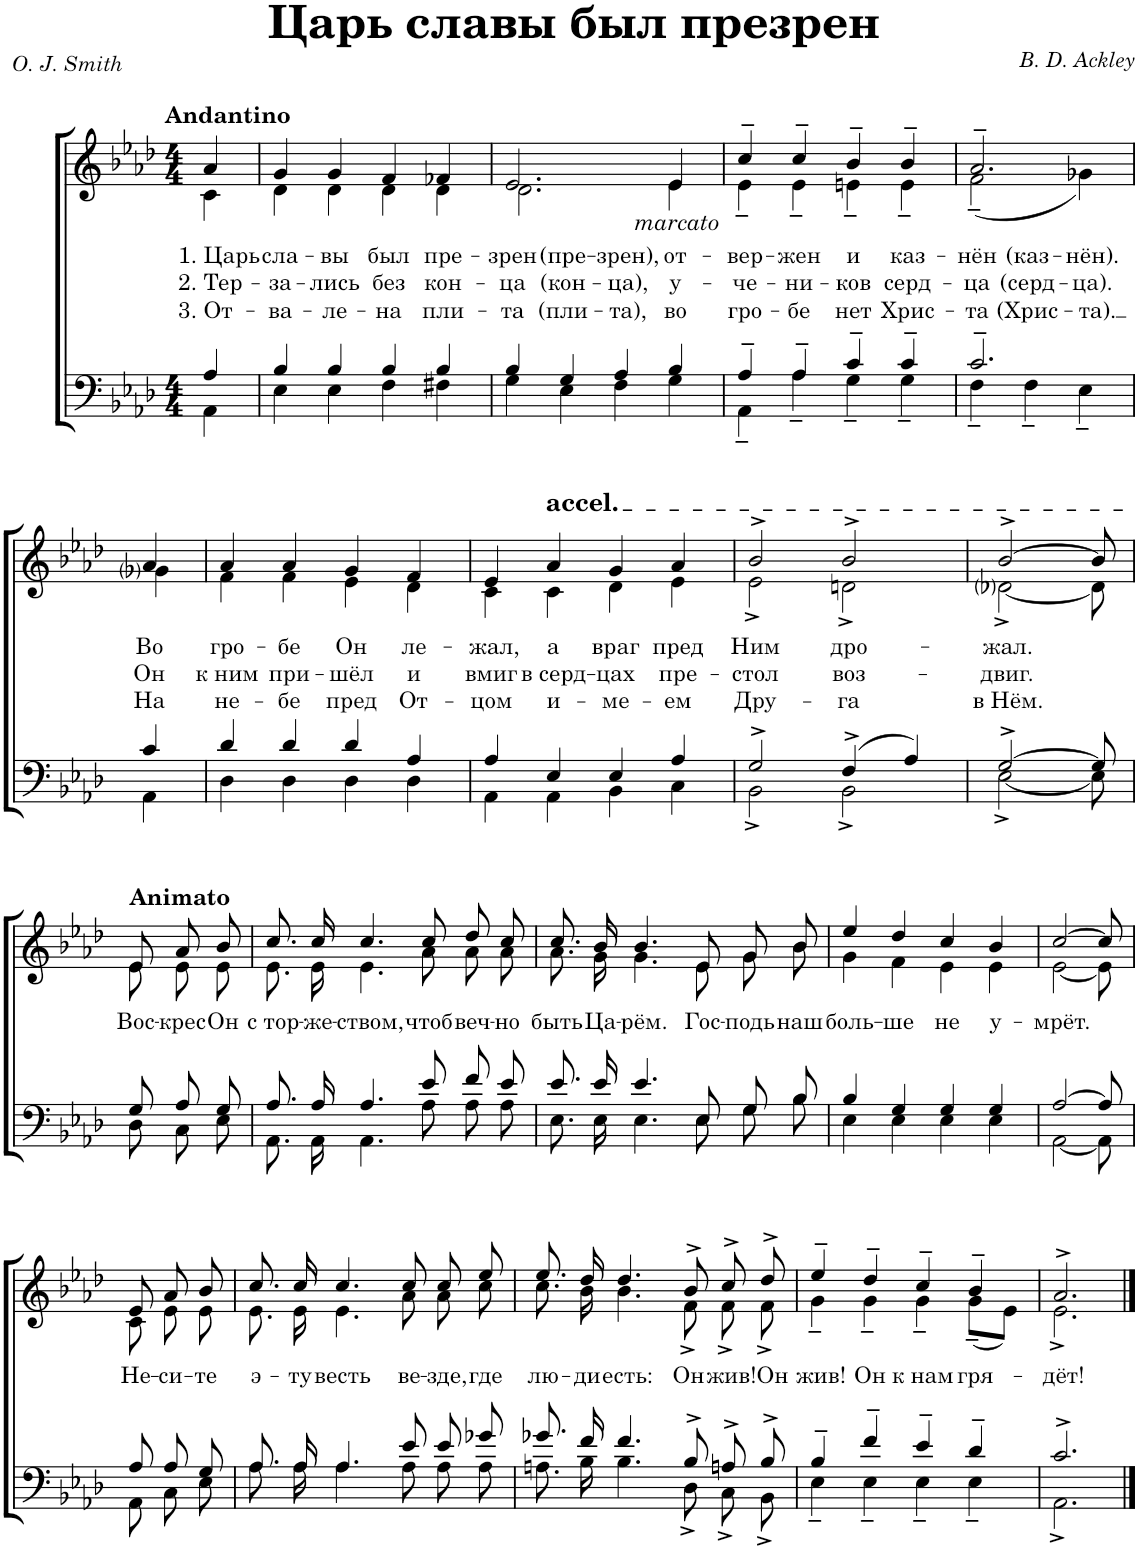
**kern	**text	**text	**text	**kern	**text
*part2	*part2	*part2	*part2	*part1	*part1
*staff2	*staff2	*staff2	*staff2	*staff1	*staff1
*I"Piano	*	*	*	*I"Piano	*
*I'Pno	*	*	*	*I'Pno	*
*clefF4	*	*	*	*clefG2	*
*k[b-e-a-d-]	*	*	*	*k[b-e-a-d-]	*
*M4/4	*	*	*	*M4/4	*
=1	=1	=1	=1	=1	=1
*^	*	*	*	*	*
!	!	!	!	!	!LO:TX:a:B:t=Andantino	!
!	!	!LO:LY:a	!LO:LY:a	!LO:LY:a	!	!
*	*	*	*	*	*^	*
4A-/	4AA-\	1. Царь	2. Тер-	3. От-	4a-/	4c\	.
=2	=2	=2	=2	=2	=2	=2	=2
!	!	!LO:LY:a	!LO:LY:a	!LO:LY:a	!	!	!
4B-/	4E-\	сла-	-за-	-ва-	4g/	4d-\	.
!	!	!LO:LY:a	!LO:LY:a	!LO:LY:a	!	!	!
4B-/	4E-\	-вы	-лись	-ле-	4g/	4d-\	.
!	!	!LO:LY:a	!LO:LY:a	!LO:LY:a	!	!	!
4B-/	4F\	был	без	-на	4f/	4d-\	.
!	!	!LO:LY:a	!LO:LY:a	!LO:LY:a	!	!	!
4B-/	4F#X\	пре-	кон-	пли-	4f-X/	4d-\	.
=3	=3	=3	=3	=3	=3	=3	=3
!	!	!LO:LY:a	!LO:LY:a	!LO:LY:a	!	!	!
4B-/	4G\	-зрен	-ца	-та	2.e-/	2.d-\	.
!	!	!LO:LY:a	!LO:LY:a	!LO:LY:a	!	!	!
4G/	4E-\	(пре-	(кон-	(пли-	.	.	.
!	!	!LO:LY:a	!LO:LY:a	!LO:LY:a	!	!	!
4A-/	4F\	зрен),	-ца),	-та),	.	.	.
!	!	!	!	!	!LO:TX:b:i:t=marcato	!	!
!	!	!LO:LY:a	!LO:LY:a	!LO:LY:a	!	!	!
4B-/	4G\	от-	у-	во	4e-/	4e-\	.
=4	=4	=4	=4	=4	=4	=4	=4
!	!	!LO:LY:a	!LO:LY:a	!LO:LY:a	!	!	!
4A-~/	4AA-~\	-вер-	-че-	гро-	4cc~/	4e-~\	.
!	!	!LO:LY:a	!LO:LY:a	!LO:LY:a	!	!	!
4A-~/	4A-~\	-жен	-ни-	-бе	4cc~/	4e-~\	.
!	!	!LO:LY:a	!LO:LY:a	!LO:LY:a	!	!	!
4c~/	4G~\	и	-ков	нет	4b-~/	4en~\	.
!	!	!LO:LY:a	!LO:LY:a	!LO:LY:a	!	!	!
4c~/	4G~\	каз-	серд-	Хрис-	4b-~/	4e~\	.
=5	=5	=5	=5	=5	=5	=5	=5
!	!	!LO:LY:a	!LO:LY:a	!LO:LY:a	!	!	!
2.c~/	4F~\	-нён	-ца	-та	2.a-~/	(2f~\	.
!	!	!LO:LY:a	!LO:LY:a	!LO:LY:a	!	!	!
.	4F~\	(каз-	(серд-	(Хрис-	.	.	.
!	!	!LO:LY:a	!LO:LY:a	!LO:LY:a	!	!	!
.	4E-~\	-нён).	-ца).	-та).	.	4g-X\)	.
!!LO:LB:g=z	!!
=6	=6	=6	=6	=6	=6	=6	=6
!	!	!LO:LY:a	!LO:LY:a	!LO:LY:a	!	!	!
4c/	4AA-\	Во	Он	На	4a-/	4g-i\	.
=7	=7	=7	=7	=7	=7	=7	=7
!	!	!LO:LY:a	!LO:LY:a	!LO:LY:a	!	!	!
4d-/	4D-\	гро-	к ним	не-	4a-/	4f\	.
!	!	!LO:LY:a	!LO:LY:a	!LO:LY:a	!	!	!
4d-/	4D-\	-бе	при-	-бе	4a-/	4f\	.
!	!	!LO:LY:a	!LO:LY:a	!LO:LY:a	!	!	!
4d-/	4D-\	Он	-шёл	пред	4g/	4e-\	.
!	!	!LO:LY:a	!LO:LY:a	!LO:LY:a	!	!	!
4A-/	4D-\	ле-	и	От-	4f/	4d-\	.
=8	=8	=8	=8	=8	=8	=8	=8
!	!	!LO:LY:a	!LO:LY:a	!LO:LY:a	!	!	!
4A-/	4AA-\	-жал,	вмиг	-цом	4e-/	4c\	.
!	!	!	!	!	!LO:TX:a:t=accel.	!	!
!	!	!LO:LY:a	!LO:LY:a	!LO:LY:a	!	!	!
4E-/	4AA-\	а	в серд-	и-	4a-/	4c\	.
!	!	!LO:LY:a	!LO:LY:a	!LO:LY:a	!	!	!
4E-/	4BB-\	враг	-цах	-ме-	4g/	4d-\	.
!	!	!LO:LY:a	!LO:LY:a	!LO:LY:a	!	!	!
4A-/	4C\	пред	пре-	-ем	4a-/	4e-\	.
=9	=9	=9	=9	=9	=9	=9	=9
!	!	!LO:LY:a	!LO:LY:a	!LO:LY:a	!	!	!
2G^/	2BB-^\	Ним	-стол	Дру-	2b-^/	2e-^\	.
!	!	!LO:LY:a	!LO:LY:a	!LO:LY:a	!	!	!
(4F^/	2BB-^\	дро-	воз-	-га	2b-^/	2dn^\	.
4A-/)	.	.	.	.	.	.	.
=10	=10	=10	=10	=10	=10	=10	=10
!	!	!LO:LY:a	!LO:LY:a	!LO:LY:a	!	!	!
[2G^/	[2E-^\	-жал.	-двиг.	в Нём.	[2b-^/	[2d-i^\	.
8G/]	8E-\]	.	.	.	8b-/]	8d-\]	.
!!LO:LB:g=z	!!
=11	=11	=11	=11	=11	=11	=11	=11
!	!	!	!	!	!LO:TX:a:B:t=Animato	!	!
!	!	!	!	!	!	!	!LO:LY:b
8G/	8D-\	.	.	.	8e-/	8e-\	Вос-
!	!	!	!	!	!	!	!LO:LY:b
8A-/L	8C\L	.	.	.	8a-/	8e-\	-крес
!	!	!	!	!	!	!	!LO:LY:b
8G/J	8E-\J	.	.	.	8b-/	8e-\	Он
=12	=12	=12	=12	=12	=12	=12	=12
!	!	!	!	!	!	!	!LO:LY:b
8.A-/L	8.AA-\L	.	.	.	8.cc/	8.e-\	с тор-
!	!	!	!	!	!	!	!LO:LY:b
16A-/Jk	16AA-\Jk	.	.	.	16cc/	16e-\	-же-
!	!	!	!	!	!	!	!LO:LY:b
4.A-/	4.AA-\	.	.	.	4.cc/	4.e-\	-ством,
!	!	!	!	!	!	!	!LO:LY:b
8e-/	8A-\	.	.	.	8cc/	8a-\	чтоб
!	!	!	!	!	!	!	!LO:LY:b
8f/L	8A-\L	.	.	.	8dd-/	8a-\	веч-
!	!	!	!	!	!	!	!LO:LY:b
8e-/J	8A-\J	.	.	.	8cc/	8a-\	-но
=13	=13	=13	=13	=13	=13	=13	=13
!	!	!	!	!	!	!	!LO:LY:b
8.e-/L	8.E-\L	.	.	.	8.cc/	8.a-\	быть
!	!	!	!	!	!	!	!LO:LY:b
16e-/Jk	16E-\Jk	.	.	.	16b-/	16g\	Ца-
!	!	!	!	!	!	!	!LO:LY:b
4.e-/	4.E-\	.	.	.	4.b-/	4.g\	-рём.
!	!	!	!	!	!	!	!LO:LY:b
8E-/	8E-\	.	.	.	8e-/	8e-\	Гос-
!	!	!	!	!	!	!	!LO:LY:b
8G/L	8G\L	.	.	.	8g/	8g\	-подь
!	!	!	!	!	!	!	!LO:LY:b
8B-/J	8B-\J	.	.	.	8b-/	8b-\	наш
=14	=14	=14	=14	=14	=14	=14	=14
!	!	!	!	!	!	!	!LO:LY:b
4B-/	4E-\	.	.	.	4ee-/	4g\	боль-
!	!	!	!	!	!	!	!LO:LY:b
4G/	4E-\	.	.	.	4dd-/	4f\	-ше
!	!	!	!	!	!	!	!LO:LY:b
4G/	4E-\	.	.	.	4cc/	4e-\	не
!	!	!	!	!	!	!	!LO:LY:b
4G/	4E-\	.	.	.	4b-/	4e-\	у-
=15	=15	=15	=15	=15	=15	=15	=15
!	!	!	!	!	!	!	!LO:LY:b
[2A-/	[2AA-\	.	.	.	[2cc/	[2e-\	-мрёт.
8A-/]	8AA-\]	.	.	.	8cc/]	8e-\]	.
!!LO:LB:g=z	!!
=16	=16	=16	=16	=16	=16	=16	=16
!	!	!	!	!	!	!	!LO:LY:b
8A-/	8AA-\	.	.	.	8e-/	8c\	Не-
!	!	!	!	!	!	!	!LO:LY:b
8A-/L	8C\L	.	.	.	8a-/	8e-\	-си-
!	!	!	!	!	!	!	!LO:LY:b
8G/J	8E-\J	.	.	.	8b-/	8e-\	-те
=17	=17	=17	=17	=17	=17	=17	=17
!	!	!	!	!	!	!	!LO:LY:b
8.A-/L	8.A-\L	.	.	.	8.cc/	8.e-\	э-
!	!	!	!	!	!	!	!LO:LY:b
16A-/Jk	16A-\Jk	.	.	.	16cc/	16e-\	-ту
!	!	!	!	!	!	!	!LO:LY:b
4.A-/	4.A-\	.	.	.	4.cc/	4.e-\	весть
!	!	!	!	!	!	!	!LO:LY:b
8e-/	8A-\	.	.	.	8cc/	8a-\	ве-
!	!	!	!	!	!	!	!LO:LY:b
8e-/L	8A-\L	.	.	.	8cc/	8a-\	-зде,
!	!	!	!	!	!	!	!LO:LY:b
8g-X/J	8A-\J	.	.	.	8ee-/	8cc\	где
=18	=18	=18	=18	=18	=18	=18	=18
!	!	!	!	!	!	!	!LO:LY:b
8.g-X/L	8.An\L	.	.	.	8.ee-/	8.cc\	лю-
!	!	!	!	!	!	!	!LO:LY:b
16f/Jk	16B-\Jk	.	.	.	16dd-/	16b-\	-ди
!	!	!	!	!	!	!	!LO:LY:b
4.f/	4.B-\	.	.	.	4.dd-/	4.b-\	есть:
!	!	!	!	!	!	!	!LO:LY:b
8B-^/	8D-^\	.	.	.	8b-^/	8f^\	Он
!	!	!	!	!	!	!	!LO:LY:b
8An^/L	8C^\L	.	.	.	8cc^/	8f^\	жив!
!	!	!	!	!	!	!	!LO:LY:b
8B-^/J	8BB-^\J	.	.	.	8dd-^/	8f^\	Он
=19	=19	=19	=19	=19	=19	=19	=19
!	!	!	!	!	!	!	!LO:LY:b
4B-~/	4E-~\	.	.	.	4ee-~/	4g~\	жив!
!	!	!	!	!	!	!	!LO:LY:b
4f~/	4E-~\	.	.	.	4dd-~/	4g~\	Он
!	!	!	!	!	!	!	!LO:LY:b
4e-~/	4E-~\	.	.	.	4cc~/	4g~\	к нам
!	!	!	!	!	!	!	!LO:LY:b
4d-~/	4E-~\	.	.	.	4b-~/	(8g~\L	гря-
.	.	.	.	.	.	8e-\J)	.
=20	=20	=20	=20	=20	=20	=20	=20
!	!	!	!	!	!	!	!LO:LY:b
2.c^/	2.AA-^\	.	.	.	2.a-^/	2.e-^\	-дёт!
*v	*v	*	*	*	*	*	*
*	*	*	*	*v	*v	*
==	==	==	==	==	==
*-	*-	*-	*-	*-	*-
